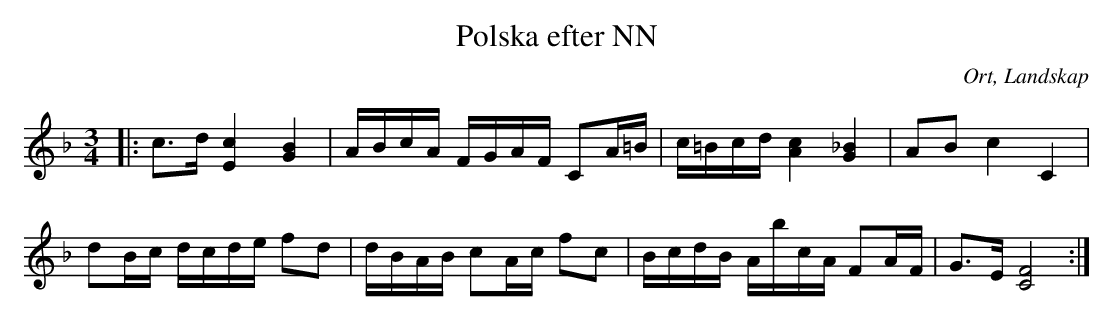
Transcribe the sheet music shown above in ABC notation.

X:1
T:Polska efter NN
O:Ort, Landskap
M:3/4
L:1/16
K:F
|: c2>d2 [E4c4] [G4B4]|ABcA FGAF C2A=B|c=Bcd [A4c4] [G4_B4]|A2B2 c4 C4 |
d2Bc dcde f2d2|dBAB c2Ac f2c2|BcdB AbcA F2AF|G2>E2 [C8F8]:|
